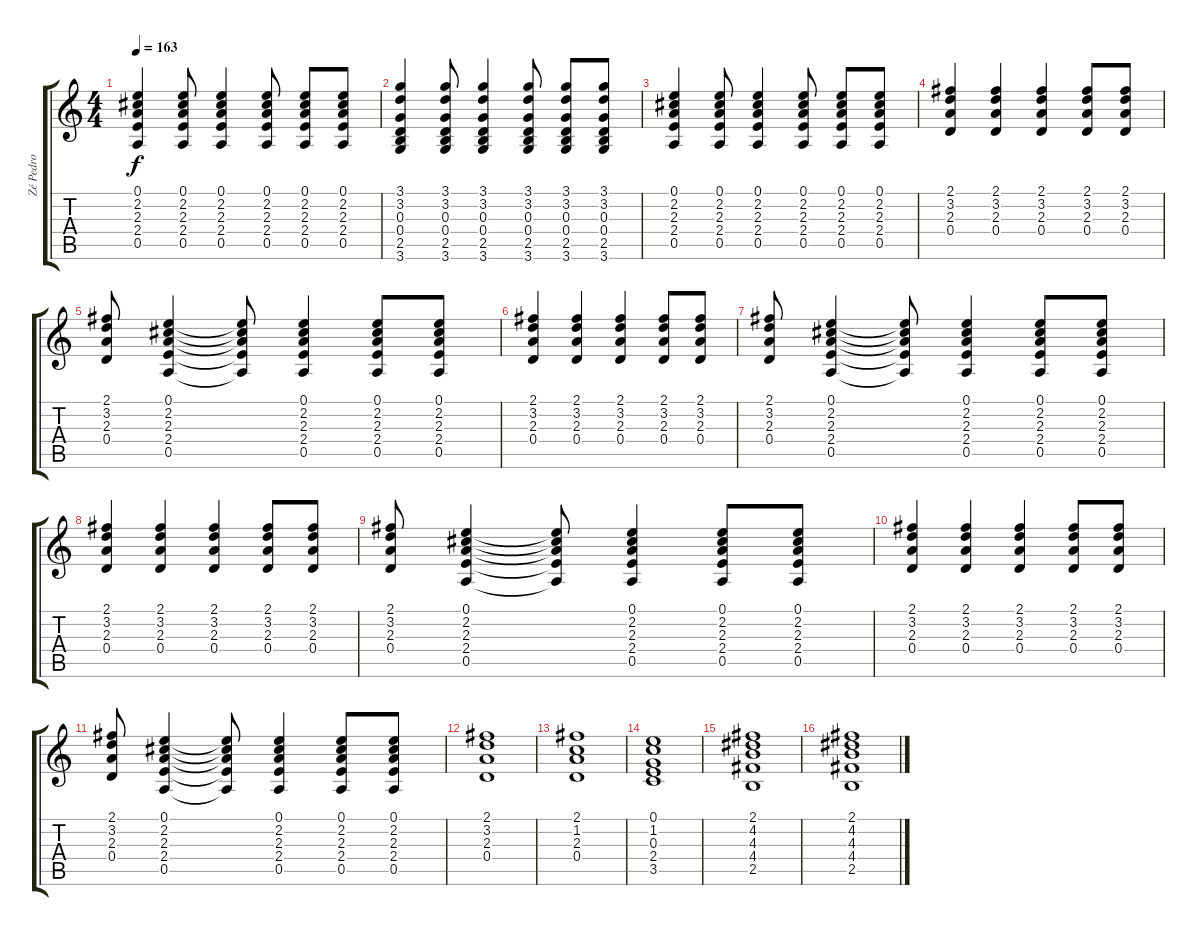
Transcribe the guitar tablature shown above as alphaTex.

\track ("Zé Pedro" "Zé Pedro") {instrument distortionguitar}
\staff {score tabs}
\tuning (E4 B3 G3 D3 A2 E2) {hide}
\ts (4 4)
\tempo 163
\clef g2
\ks c
(0.1 2.2 2.3 2.4 0.5).4{dy f} (0.1 2.2 2.3 2.4 0.5).8 (0.1 2.2 2.3 2.4 0.5).4 (0.1 2.2 2.3 2.4 0.5).8 (0.1 2.2 2.3 2.4 0.5).8 (0.1 2.2 2.3 2.4 0.5).8 |
(3.1 3.2 0.3 0.4 2.5 3.6).4 (3.1 3.2 0.3 0.4 2.5 3.6).8 (3.1 3.2 0.3 0.4 2.5 3.6).4 (3.1 3.2 0.3 0.4 2.5 3.6).8 (3.1 3.2 0.3 0.4 2.5 3.6).8 (3.1 3.2 0.3 0.4 2.5 3.6).8 |
(0.1 2.2 2.3 2.4 0.5).4 (0.1 2.2 2.3 2.4 0.5).8 (0.1 2.2 2.3 2.4 0.5).4 (0.1 2.2 2.3 2.4 0.5).8 (0.1 2.2 2.3 2.4 0.5).8 (0.1 2.2 2.3 2.4 0.5).8 |
(2.1 3.2 2.3 0.4).4 (2.1 3.2 2.3 0.4).4 (2.1 3.2 2.3 0.4).4 (2.1 3.2 2.3 0.4).8 (2.1 3.2 2.3 0.4).8 |
(2.1 3.2 2.3 0.4).8 (0.1 2.2 2.3 2.4 0.5).4 (0.1{t} 2.2{t} 2.3{t} 2.4{t} 0.5{t}).8 (0.1 2.2 2.3 2.4 0.5).4 (0.1 2.2 2.3 2.4 0.5).8 (0.1 2.2 2.3 2.4 0.5).8 |
(2.1 3.2 2.3 0.4).4 (2.1 3.2 2.3 0.4).4 (2.1 3.2 2.3 0.4).4 (2.1 3.2 2.3 0.4).8 (2.1 3.2 2.3 0.4).8 |
(2.1 3.2 2.3 0.4).8 (0.1 2.2 2.3 2.4 0.5).4 (0.1{t} 2.2{t} 2.3{t} 2.4{t} 0.5{t}).8 (0.1 2.2 2.3 2.4 0.5).4 (0.1 2.2 2.3 2.4 0.5).8 (0.1 2.2 2.3 2.4 0.5).8 |
(2.1 3.2 2.3 0.4).4 (2.1 3.2 2.3 0.4).4 (2.1 3.2 2.3 0.4).4 (2.1 3.2 2.3 0.4).8 (2.1 3.2 2.3 0.4).8 |
(2.1 3.2 2.3 0.4).8 (0.1 2.2 2.3 2.4 0.5).4 (0.1{t} 2.2{t} 2.3{t} 2.4{t} 0.5{t}).8 (0.1 2.2 2.3 2.4 0.5).4 (0.1 2.2 2.3 2.4 0.5).8 (0.1 2.2 2.3 2.4 0.5).8 |
(2.1 3.2 2.3 0.4).4 (2.1 3.2 2.3 0.4).4 (2.1 3.2 2.3 0.4).4 (2.1 3.2 2.3 0.4).8 (2.1 3.2 2.3 0.4).8 |
(2.1 3.2 2.3 0.4).8 (0.1 2.2 2.3 2.4 0.5).4 (0.1{t} 2.2{t} 2.3{t} 2.4{t} 0.5{t}).8 (0.1 2.2 2.3 2.4 0.5).4 (0.1 2.2 2.3 2.4 0.5).8 (0.1 2.2 2.3 2.4 0.5).8 |
(2.1 3.2 2.3 0.4).1 |
(2.1 1.2 2.3 0.4).1 |
(0.1 1.2 0.3 2.4 3.5).1 |
(2.1 4.2 4.3 4.4 2.5).1 |
(2.1 4.2 4.3 4.4 2.5).1
